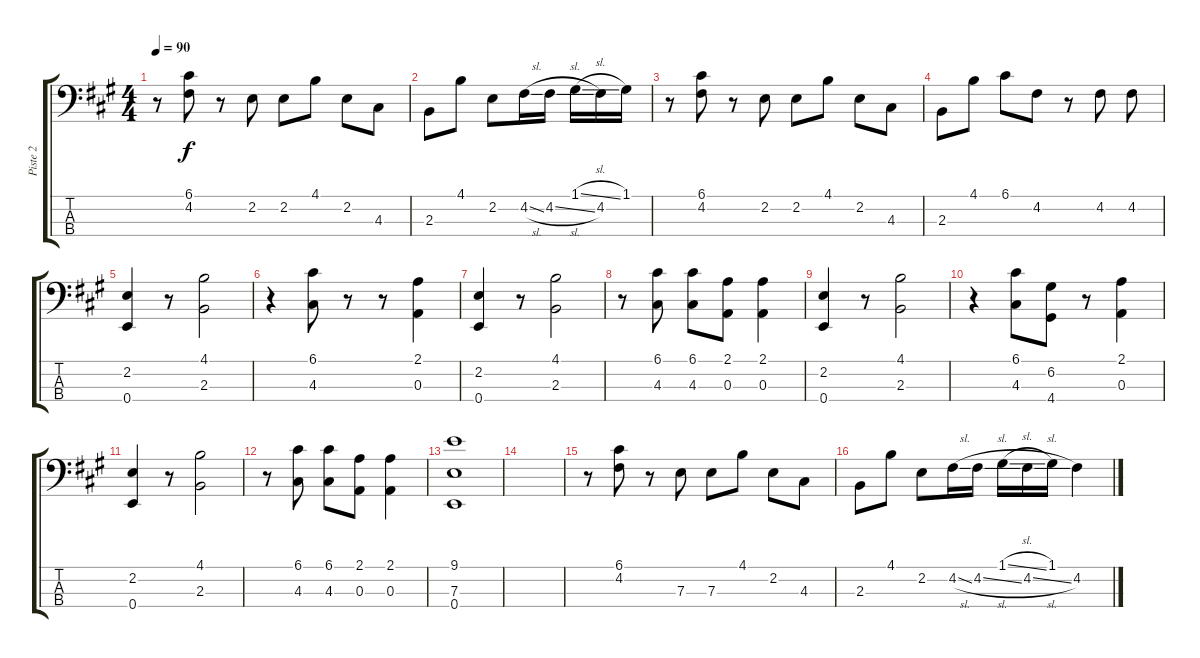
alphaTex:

\track ("Piste 2" "Piste 2") {instrument electricbassfinger}
\staff {score tabs}
\tuning (G2 D2 A1 E1) {hide}
\ts (4 4)
\tempo 90
\clef f4
\ks a
r.8{dy f} (6.1 4.2).8 r.8 2.2.8 2.2.8 4.1.8 2.2.8 4.3.8 |
2.3.8 4.1.8 2.2.8 4.2{sl}.16 4.2{sl}.16 1.1{sl}.16 4.2.16 1.1.16 |
r.8 (6.1 4.2).8 r.8 2.2.8 2.2.8 4.1.8 2.2.8 4.3.8 |
2.3.8 4.1.8 6.1.8 4.2.8 r.8 4.2.8 4.2.8 |
(2.2 0.4).4 r.8 (4.1 2.3).2 |
r.4 (6.1 4.3).8 r.8 r.8 (2.1 0.3).4 |
(2.2 0.4).4 r.8 (4.1 2.3).2 |
r.8 (6.1 4.3).8 (6.1 4.3).8 (2.1 0.3).8 (2.1 0.3).4 |
(2.2 0.4).4 r.8 (4.1 2.3).2 |
r.4 (6.1 4.3).8 (6.2 4.4).8 r.8 (2.1 0.3).4 |
(2.2 0.4).4 r.8 (4.1 2.3).2 |
r.8 (6.1 4.3).8 (6.1 4.3).8 (2.1 0.3).8 (2.1 0.3).4 |
(9.1 7.3 0.4).1 |
|
r.8 (6.1 4.2).8 r.8 7.3.8 7.3.8 4.1.8 2.2.8 4.3.8 |
2.3.8 4.1.8 2.2.8 4.2{sl}.16 4.2{sl}.16 1.1{sl}.16 4.2{sl}.16 1.1.16 4.2.4
